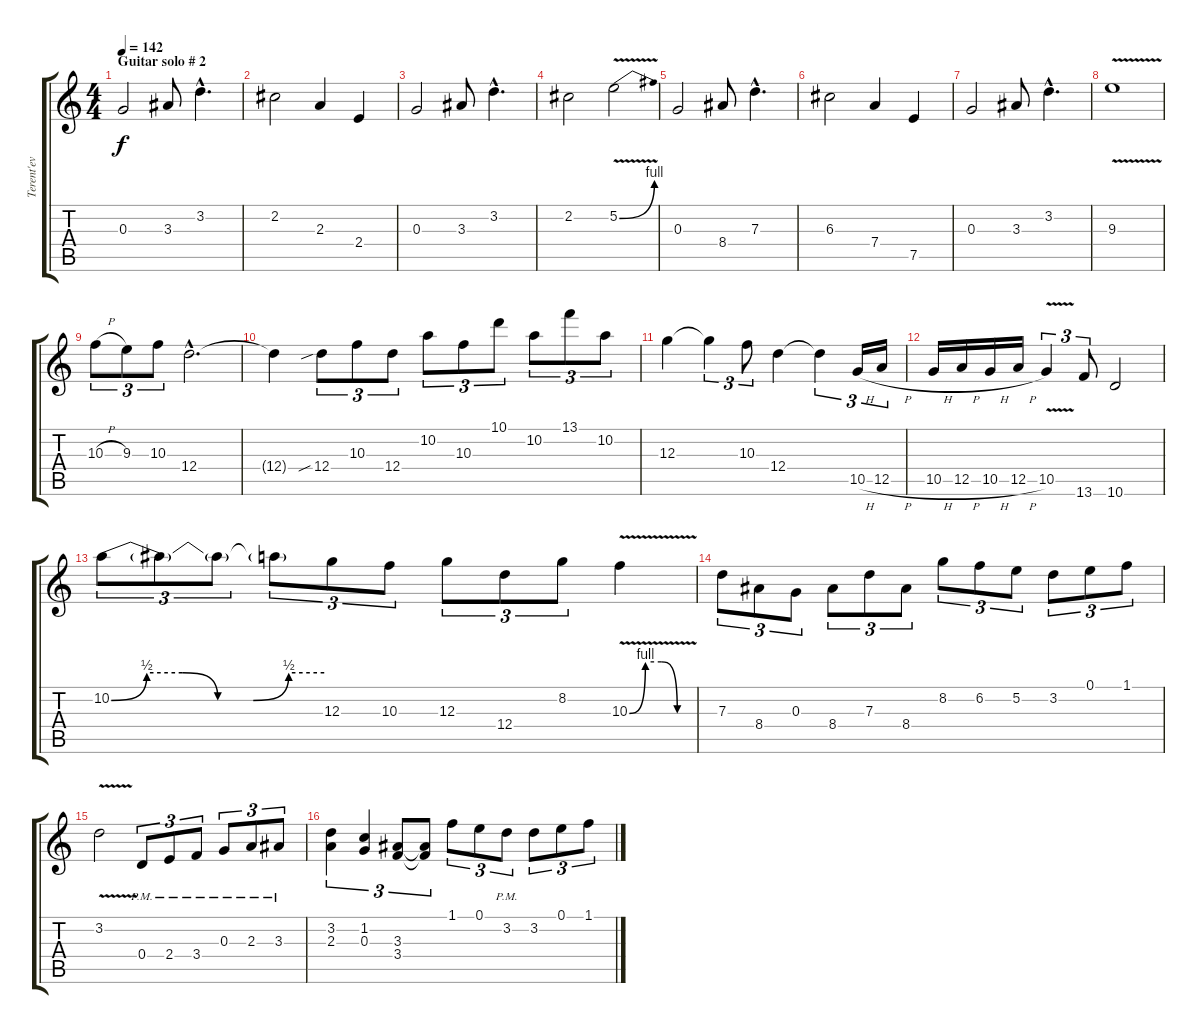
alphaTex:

\track ("Terent'ev" "Terent'ev") {instrument distortionguitar}
\staff {score tabs}
\tuning (E4 B3 G3 D3 A2 E2) {hide}
\ts (4 4)
\section ("" "Guitar solo # 2")
\tempo 142
\clef g2
\ks c
0.3.2{dy f volume 16 balance 10} 3.3.8 3.2{hac}.4{d} |
2.2.2 2.3.4 2.4.4 |
0.3.2 3.3.8 3.2{hac}.4{d} |
2.2.2 5.2{be (bend 0 0 60 4) v}.2 |
0.3.2 8.4.8 7.3{hac}.4{d} |
6.3.2 7.4.4 7.5.4 |
0.3.2 3.3.8 3.2{hac}.4{d} |
9.3{v}.1 |
10.3{h}.8{tu (3 2)} 9.3.8{tu (3 2)} 10.3.8{tu (3 2)} 12.4{hac}.2{d} |
12.4{t}.4 12.4{sib}.8{tu (3 2)} 10.3.8{tu (3 2)} 12.4.8{tu (3 2)} 10.2.8{tu (3 2)} 10.3.8{tu (3 2)} 10.1.8{tu (3 2)} 10.2.8{tu (3 2)} 13.1.8{tu (3 2)} 10.2.8{tu (3 2)} |
12.3.4 12.3{t}.4{tu (3 2)} 10.3.8{tu (3 2)} 12.4.4 12.4{t}.4{tu (3 2)} 10.5{h}.16{tu (3 2)} 12.5{h}.16{tu (3 2)} |
10.5{h}.16 12.5{h}.16 10.5{h}.16 12.5{h}.16 10.5{v}.4{tu (3 2)} 13.6.8{tu (3 2)} 10.6.2 |
10.2{be (custom 0 0 10 2 20 2 30 0 40 0 50 2 60 2)}.8{tu (3 2)} 10.2{t}.8{tu (3 2)} 10.2{t}.8{tu (3 2)} 10.2{t}.8{tu (3 2)} 12.3.8{tu (3 2)} 10.3.8{tu (3 2)} 12.3.8{tu (3 2)} 12.4.8{tu (3 2)} 8.2.8{tu (3 2)} 10.3{be (custom 0 0 15 4 30 4 45 0 60 0) v}.4 |
7.3.8{tu (3 2)} 8.4.8{tu (3 2)} 0.3.8{tu (3 2)} 8.4.8{tu (3 2)} 7.3.8{tu (3 2)} 8.4.8{tu (3 2)} 8.2.8{tu (3 2)} 6.2.8{tu (3 2)} 5.2.8{tu (3 2)} 3.2.8{tu (3 2)} 0.1.8{tu (3 2)} 1.1.8{tu (3 2)} |
3.2{v}.2 0.4{pm}.8{tu (3 2)} 2.4{pm}.8{tu (3 2)} 3.4{pm}.8{tu (3 2)} 0.3{pm}.8{tu (3 2)} 2.3{pm}.8{tu (3 2)} 3.3{pm}.8{tu (3 2)} |
(3.2 2.3).4{tu (3 2)} (1.2 0.3).4{tu (3 2)} (3.3 3.4).8{tu (3 2)} (3.3{t} 3.4{t}).8{tu (3 2)} 1.1.8{tu (3 2)} 0.1.8{tu (3 2)} 3.2{pm}.8{tu (3 2)} 3.2.8{tu (3 2)} 0.1.8{tu (3 2)} 1.1.8{tu (3 2)}
